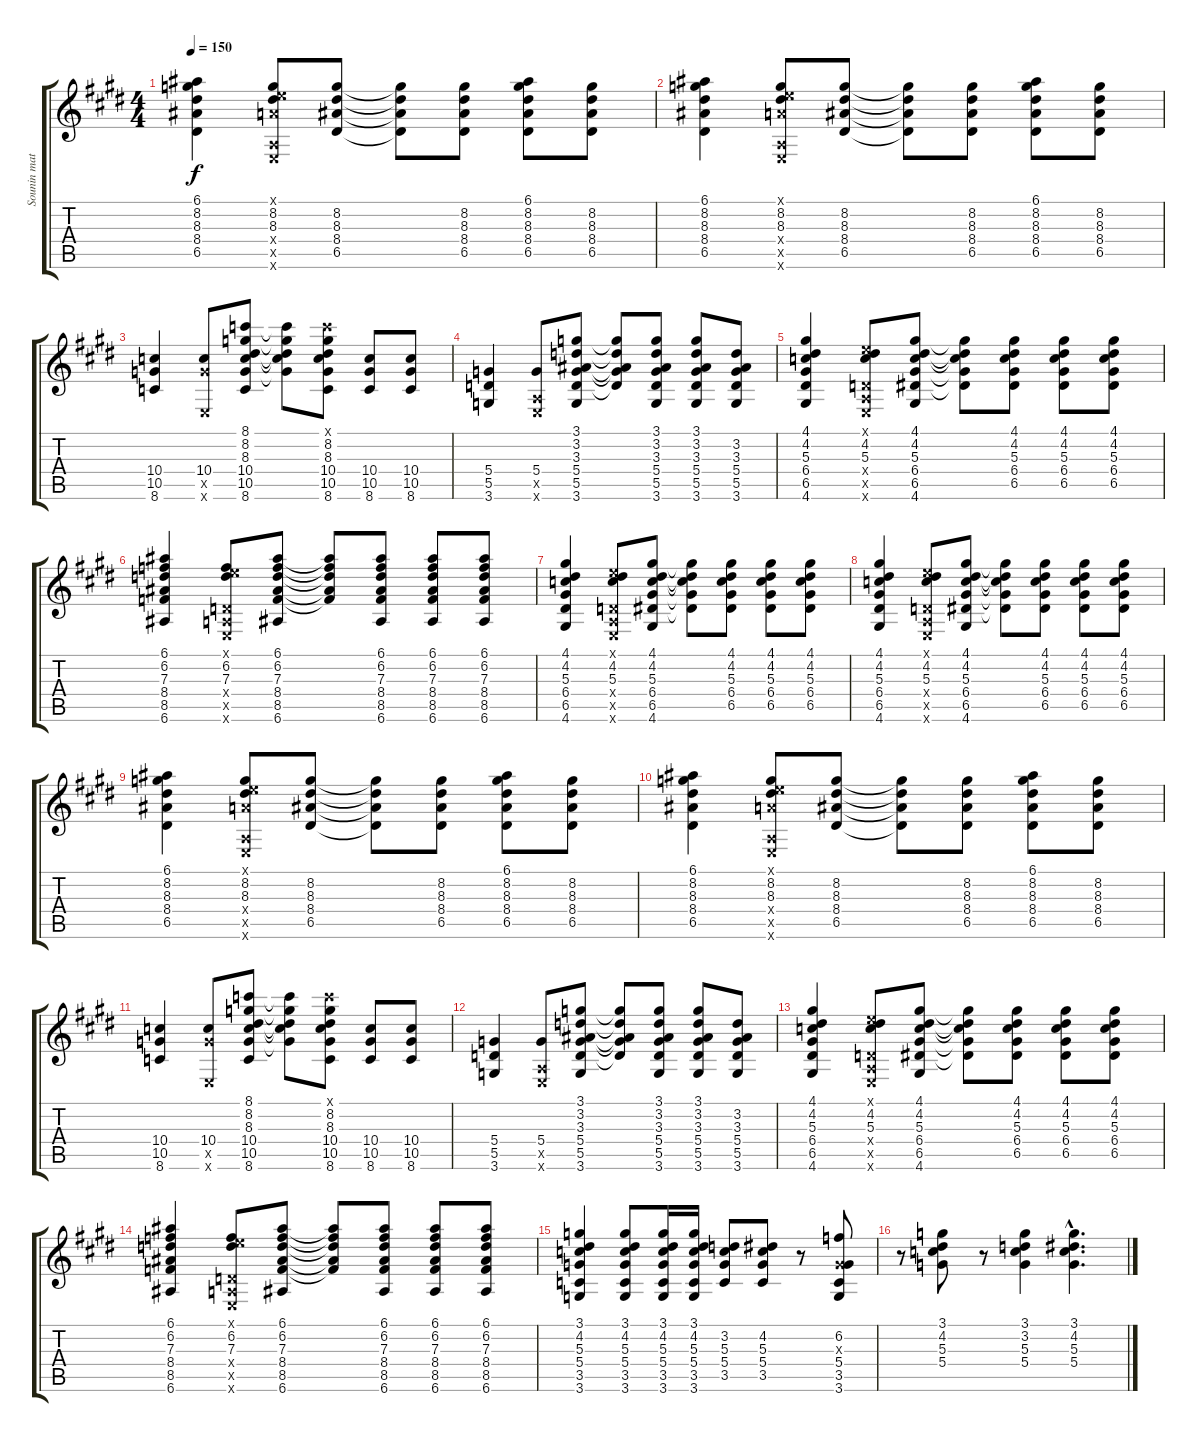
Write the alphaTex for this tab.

\track ("Sounin matsuo" "Sounin mat") {instrument acousticguitarsteel}
\staff {score tabs}
\tuning (E4 B3 G3 D3 A2 E2) {hide}
\ts (4 4)
\tempo 150
\clef g2
\ks c#minor
(6.1 8.2 8.3 8.4 6.5).4{dy f} (0.1{x} 8.2 8.3 7.4{x} 0.5{x} 0.6{x}).8 (8.2 8.3 8.4 6.5).8 (8.2{t} 8.3{t} 8.4{t} 6.5{t}).8 (8.2 8.3 8.4 6.5).8 (6.1 8.2 8.3 8.4 6.5).8 (8.2 8.3 8.4 6.5).8 |
(6.1 8.2 8.3 8.4 6.5).4 (0.1{x} 8.2 8.3 7.4{x} 0.5{x} 0.6{x}).8 (8.2 8.3 8.4 6.5).8 (8.2{t} 8.3{t} 8.4{t} 6.5{t}).8 (8.2 8.3 8.4 6.5).8 (6.1 8.2 8.3 8.4 6.5).8 (8.2 8.3 8.4 6.5).8 |
(10.4 10.5 8.6).4 (10.4 10.5{x} 0.6{x}).8 (8.1 8.2 8.3 10.4 10.5 8.6).8 (8.1{t} 8.2{t} 8.3{t} 10.4{t} 10.5{t}).8 (8.1{x} 8.2 8.3 10.4 10.5 8.6).8 (10.4 10.5 8.6).8 (10.4 10.5 8.6).8 |
(5.4 5.5 3.6).4 (5.4 0.5{x} 0.6{x}).8 (3.1 3.2 3.3 5.4 5.5 3.6).8 (3.1{t} 3.2{t} 3.3{t} 5.4{t} 5.5{t}).8 (3.1 3.2 3.3 5.4 5.5 3.6).8 (3.1 3.2 3.3 5.4 5.5 3.6).8 (3.2 3.3 5.4 5.5 3.6).8 |
(4.1 4.2 5.3 6.4 6.5 4.6).4 (0.1{x} 4.2 5.3 0.4{x} 0.5{x} 0.6{x}).8 (4.1 4.2 5.3 6.4 6.5 4.6).8 (4.1{t} 4.2{t} 5.3{t} 6.4{t} 6.5{t}).8 (4.1 4.2 5.3 6.4 6.5).8 (4.1 4.2 5.3 6.4 6.5).8 (4.1 4.2 5.3 6.4 6.5).8 |
(6.1 6.2 7.3 8.4 8.5 6.6).4 (0.1{x} 6.2 7.3 0.4{x} 0.5{x} 0.6{x}).8 (6.1 6.2 7.3 8.4 8.5 6.6).8 (6.1{t} 6.2{t} 7.3{t} 8.4{t} 8.5{t}).8 (6.1 6.2 7.3 8.4 8.5 6.6).8 (6.1 6.2 7.3 8.4 8.5 6.6).8 (6.1 6.2 7.3 8.4 8.5 6.6).8 |
(4.1 4.2 5.3 6.4 6.5 4.6).4 (0.1{x} 4.2 5.3 0.4{x} 0.5{x} 0.6{x}).8 (4.1 4.2 5.3 6.4 6.5 4.6).8 (4.1{t} 4.2{t} 5.3{t} 6.4{t} 6.5{t}).8 (4.1 4.2 5.3 6.4 6.5).8 (4.1 4.2 5.3 6.4 6.5).8 (4.1 4.2 5.3 6.4 6.5).8 |
(4.1 4.2 5.3 6.4 6.5 4.6).4 (0.1{x} 4.2 5.3 0.4{x} 0.5{x} 0.6{x}).8 (4.1 4.2 5.3 6.4 6.5 4.6).8 (4.1{t} 4.2{t} 5.3{t} 6.4{t} 6.5{t}).8 (4.1 4.2 5.3 6.4 6.5).8 (4.1 4.2 5.3 6.4 6.5).8 (4.1 4.2 5.3 6.4 6.5).8 |
(6.1 8.2 8.3 8.4 6.5).4 (0.1{x} 8.2 8.3 7.4{x} 0.5{x} 0.6{x}).8 (8.2 8.3 8.4 6.5).8 (8.2{t} 8.3{t} 8.4{t} 6.5{t}).8 (8.2 8.3 8.4 6.5).8 (6.1 8.2 8.3 8.4 6.5).8 (8.2 8.3 8.4 6.5).8 |
(6.1 8.2 8.3 8.4 6.5).4 (0.1{x} 8.2 8.3 7.4{x} 0.5{x} 0.6{x}).8 (8.2 8.3 8.4 6.5).8 (8.2{t} 8.3{t} 8.4{t} 6.5{t}).8 (8.2 8.3 8.4 6.5).8 (6.1 8.2 8.3 8.4 6.5).8 (8.2 8.3 8.4 6.5).8 |
(10.4 10.5 8.6).4 (10.4 10.5{x} 0.6{x}).8 (8.1 8.2 8.3 10.4 10.5 8.6).8 (8.1{t} 8.2{t} 8.3{t} 10.4{t} 10.5{t}).8 (8.1{x} 8.2 8.3 10.4 10.5 8.6).8 (10.4 10.5 8.6).8 (10.4 10.5 8.6).8 |
(5.4 5.5 3.6).4 (5.4 0.5{x} 0.6{x}).8 (3.1 3.2 3.3 5.4 5.5 3.6).8 (3.1{t} 3.2{t} 3.3{t} 5.4{t} 5.5{t}).8 (3.1 3.2 3.3 5.4 5.5 3.6).8 (3.1 3.2 3.3 5.4 5.5 3.6).8 (3.2 3.3 5.4 5.5 3.6).8 |
(4.1 4.2 5.3 6.4 6.5 4.6).4 (0.1{x} 4.2 5.3 0.4{x} 0.5{x} 0.6{x}).8 (4.1 4.2 5.3 6.4 6.5 4.6).8 (4.1{t} 4.2{t} 5.3{t} 6.4{t} 6.5{t}).8 (4.1 4.2 5.3 6.4 6.5).8 (4.1 4.2 5.3 6.4 6.5).8 (4.1 4.2 5.3 6.4 6.5).8 |
(6.1 6.2 7.3 8.4 8.5 6.6).4 (0.1{x} 6.2 7.3 0.4{x} 0.5{x} 0.6{x}).8 (6.1 6.2 7.3 8.4 8.5 6.6).8 (6.1{t} 6.2{t} 7.3{t} 8.4{t} 8.5{t}).8 (6.1 6.2 7.3 8.4 8.5 6.6).8 (6.1 6.2 7.3 8.4 8.5 6.6).8 (6.1 6.2 7.3 8.4 8.5 6.6).8 |
(3.1 4.2 5.3 5.4 3.5 3.6).4 (3.1 4.2 5.3 5.4 3.5 3.6).8 (3.1 4.2 5.3 5.4 3.5 3.6).16 (3.1 4.2 5.3 5.4 3.5 3.6).16 (3.2 5.3 5.4 3.5).8 (4.2 5.3 5.4 3.5).8 r.8 (6.2 0.3{x} 5.4 3.5 3.6).8 |
r.8 (3.1 4.2 5.3 5.4).8 r.8 (3.1 3.2 5.3 5.4).4 (3.1{hac} 4.2{hac} 5.3{hac} 5.4{hac}).4{d}
